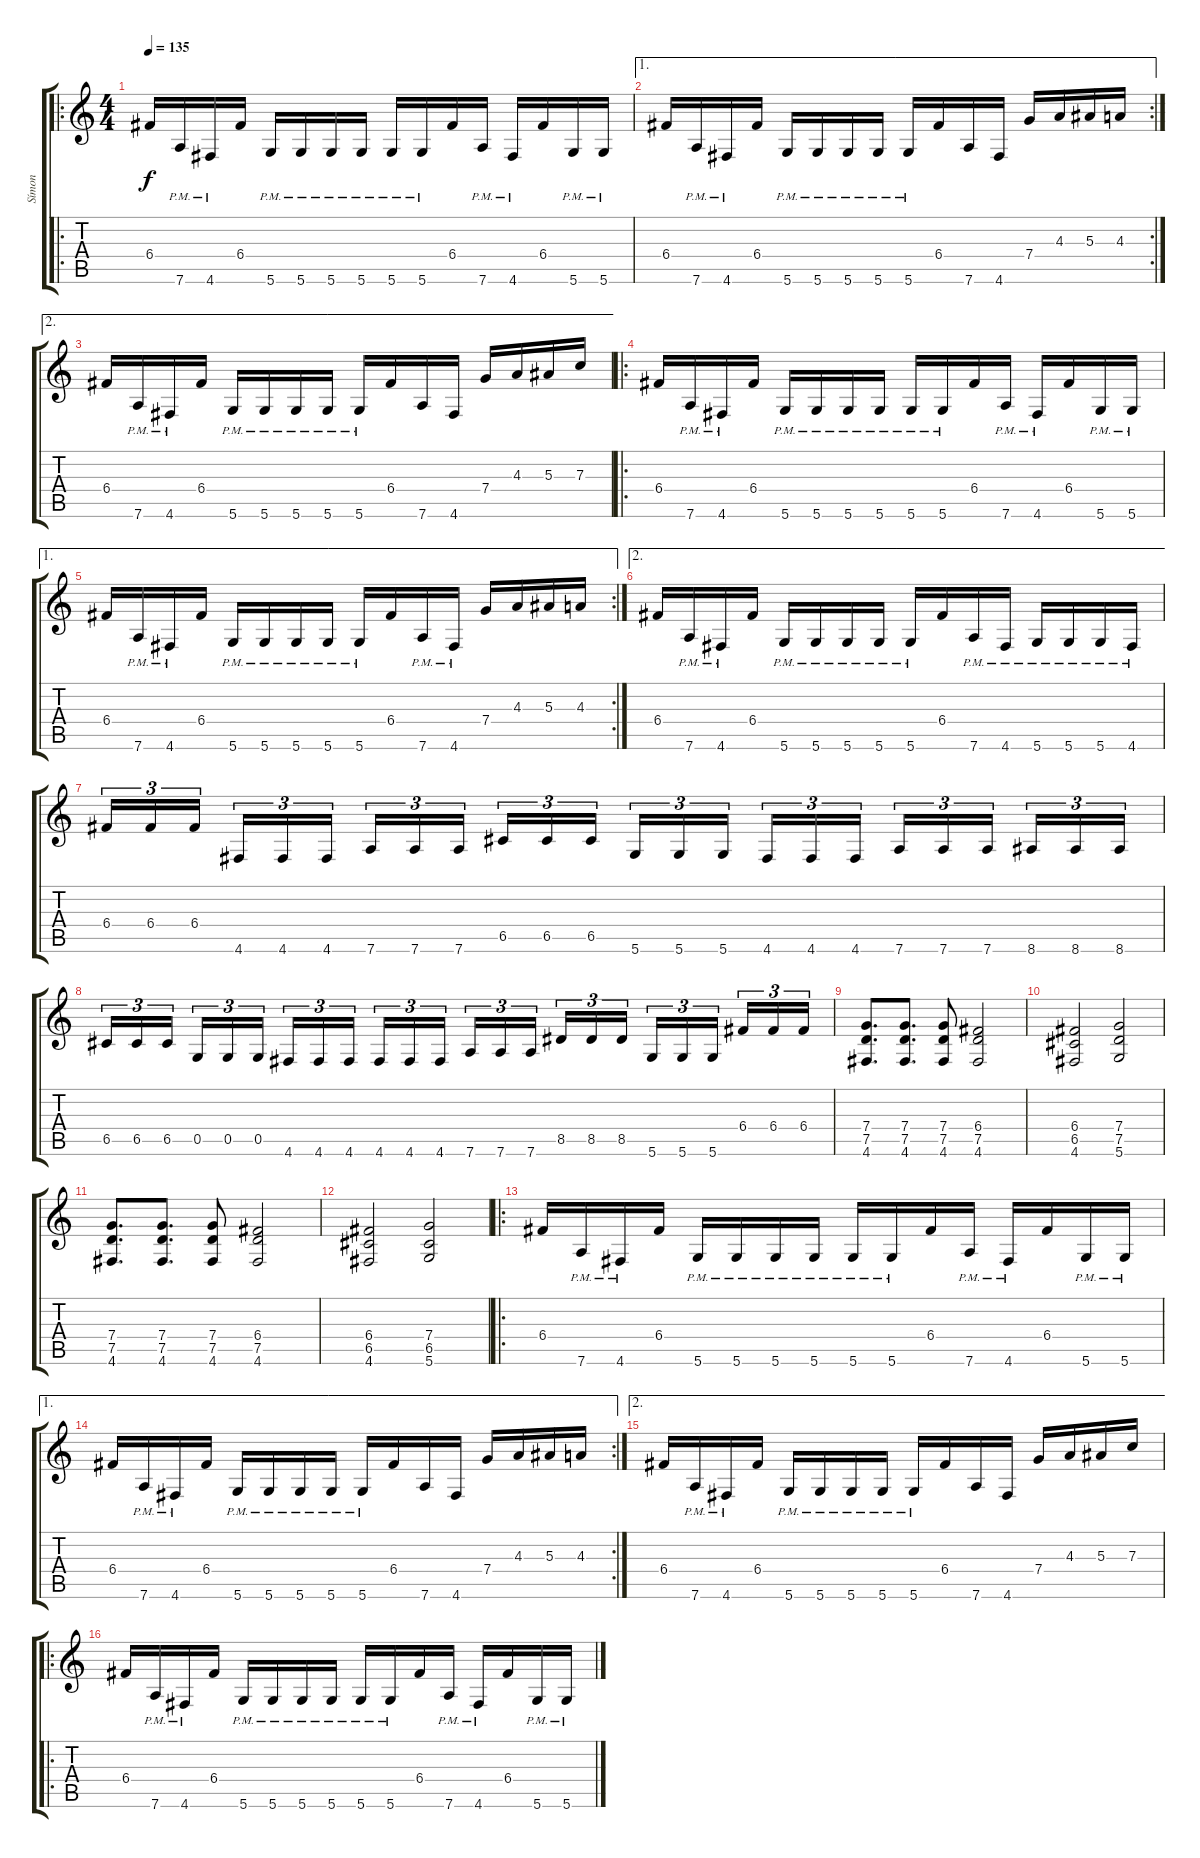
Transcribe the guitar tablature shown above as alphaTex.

\track ("Símon" "Símon") {instrument distortionguitar}
\staff {score tabs}
\tuning (D4 A3 F3 C3 G2 D2) {hide}
\ro
\ts (4 4)
\tempo 135
\clef g2
\ks c
6.4.16{dy f} 7.6{pm}.16 4.6{pm}.16 6.4.16 5.6{pm}.16 5.6{pm}.16 5.6{pm}.16 5.6{pm}.16 5.6{pm}.16 5.6{pm}.16 6.4.16 7.6{pm}.16 4.6{pm}.16 6.4.16 5.6{pm}.16 5.6{pm}.16 |
\ae 1
\rc 2
6.4.16 7.6{pm}.16 4.6{pm}.16 6.4.16 5.6{pm}.16 5.6{pm}.16 5.6{pm}.16 5.6{pm}.16 5.6{pm}.16 6.4.16 7.6.16 4.6.16 7.4.16 4.3.16 5.3.16 4.3.16 |
\ae 2
6.4.16 7.6{pm}.16 4.6{pm}.16 6.4.16 5.6{pm}.16 5.6{pm}.16 5.6{pm}.16 5.6{pm}.16 5.6{pm}.16 6.4.16 7.6.16 4.6.16 7.4.16 4.3.16 5.3.16 7.3.16 |
\ro
6.4.16 7.6{pm}.16 4.6{pm}.16 6.4.16 5.6{pm}.16 5.6{pm}.16 5.6{pm}.16 5.6{pm}.16 5.6{pm}.16 5.6{pm}.16 6.4.16 7.6{pm}.16 4.6{pm}.16 6.4.16 5.6{pm}.16 5.6{pm}.16 |
\ae 1
\rc 2
6.4.16 7.6{pm}.16 4.6{pm}.16 6.4.16 5.6{pm}.16 5.6{pm}.16 5.6{pm}.16 5.6{pm}.16 5.6{pm}.16 6.4.16 7.6{pm}.16 4.6{pm}.16 7.4.16 4.3.16 5.3.16 4.3.16 |
\ae 2
6.4.16 7.6{pm}.16 4.6{pm}.16 6.4.16 5.6{pm}.16 5.6{pm}.16 5.6{pm}.16 5.6{pm}.16 5.6{pm}.16 6.4.16 7.6{pm}.16 4.6{pm}.16 5.6{pm}.16 5.6{pm}.16 5.6{pm}.16 4.6{pm}.16 |
6.4.16{tu (3 2)} 6.4.16{tu (3 2)} 6.4.16{tu (3 2) beam splitsecondary} 4.6.16{tu (3 2)} 4.6.16{tu (3 2)} 4.6.16{tu (3 2)} 7.6.16{tu (3 2)} 7.6.16{tu (3 2)} 7.6.16{tu (3 2) beam splitsecondary} 6.5.16{tu (3 2)} 6.5.16{tu (3 2)} 6.5.16{tu (3 2)} 5.6.16{tu (3 2)} 5.6.16{tu (3 2)} 5.6.16{tu (3 2) beam splitsecondary} 4.6.16{tu (3 2)} 4.6.16{tu (3 2)} 4.6.16{tu (3 2)} 7.6.16{tu (3 2)} 7.6.16{tu (3 2)} 7.6.16{tu (3 2) beam splitsecondary} 8.6.16{tu (3 2)} 8.6.16{tu (3 2)} 8.6.16{tu (3 2)} |
6.5.16{tu (3 2)} 6.5.16{tu (3 2)} 6.5.16{tu (3 2) beam splitsecondary} 0.5.16{tu (3 2)} 0.5.16{tu (3 2)} 0.5.16{tu (3 2)} 4.6.16{tu (3 2)} 4.6.16{tu (3 2)} 4.6.16{tu (3 2) beam splitsecondary} 4.6.16{tu (3 2)} 4.6.16{tu (3 2)} 4.6.16{tu (3 2)} 7.6.16{tu (3 2)} 7.6.16{tu (3 2)} 7.6.16{tu (3 2) beam splitsecondary} 8.5.16{tu (3 2)} 8.5.16{tu (3 2)} 8.5.16{tu (3 2)} 5.6.16{tu (3 2)} 5.6.16{tu (3 2)} 5.6.16{tu (3 2) beam splitsecondary} 6.4.16{tu (3 2)} 6.4.16{tu (3 2)} 6.4.16{tu (3 2)} |
(7.4 7.5 4.6).8{d} (7.4 7.5 4.6).8{d} (7.4 7.5 4.6).8 (6.4 7.5 4.6).2 |
(6.4 6.5 4.6).2 (7.4 7.5 5.6).2 |
(7.4 7.5 4.6).8{d} (7.4 7.5 4.6).8{d} (7.4 7.5 4.6).8 (6.4 7.5 4.6).2 |
(6.4 6.5 4.6).2 (7.4 6.5 5.6).2 |
\ro
6.4.16 7.6{pm}.16 4.6{pm}.16 6.4.16 5.6{pm}.16 5.6{pm}.16 5.6{pm}.16 5.6{pm}.16 5.6{pm}.16 5.6{pm}.16 6.4.16 7.6{pm}.16 4.6{pm}.16 6.4.16 5.6{pm}.16 5.6{pm}.16 |
\ae 1
\rc 2
6.4.16 7.6{pm}.16 4.6{pm}.16 6.4.16 5.6{pm}.16 5.6{pm}.16 5.6{pm}.16 5.6{pm}.16 5.6{pm}.16 6.4.16 7.6.16 4.6.16 7.4.16 4.3.16 5.3.16 4.3.16 |
\ae 2
6.4.16 7.6{pm}.16 4.6{pm}.16 6.4.16 5.6{pm}.16 5.6{pm}.16 5.6{pm}.16 5.6{pm}.16 5.6{pm}.16 6.4.16 7.6.16 4.6.16 7.4.16 4.3.16 5.3.16 7.3.16 |
\ro
6.4.16 7.6{pm}.16 4.6{pm}.16 6.4.16 5.6{pm}.16 5.6{pm}.16 5.6{pm}.16 5.6{pm}.16 5.6{pm}.16 5.6{pm}.16 6.4.16 7.6{pm}.16 4.6{pm}.16 6.4.16 5.6{pm}.16 5.6{pm}.16
